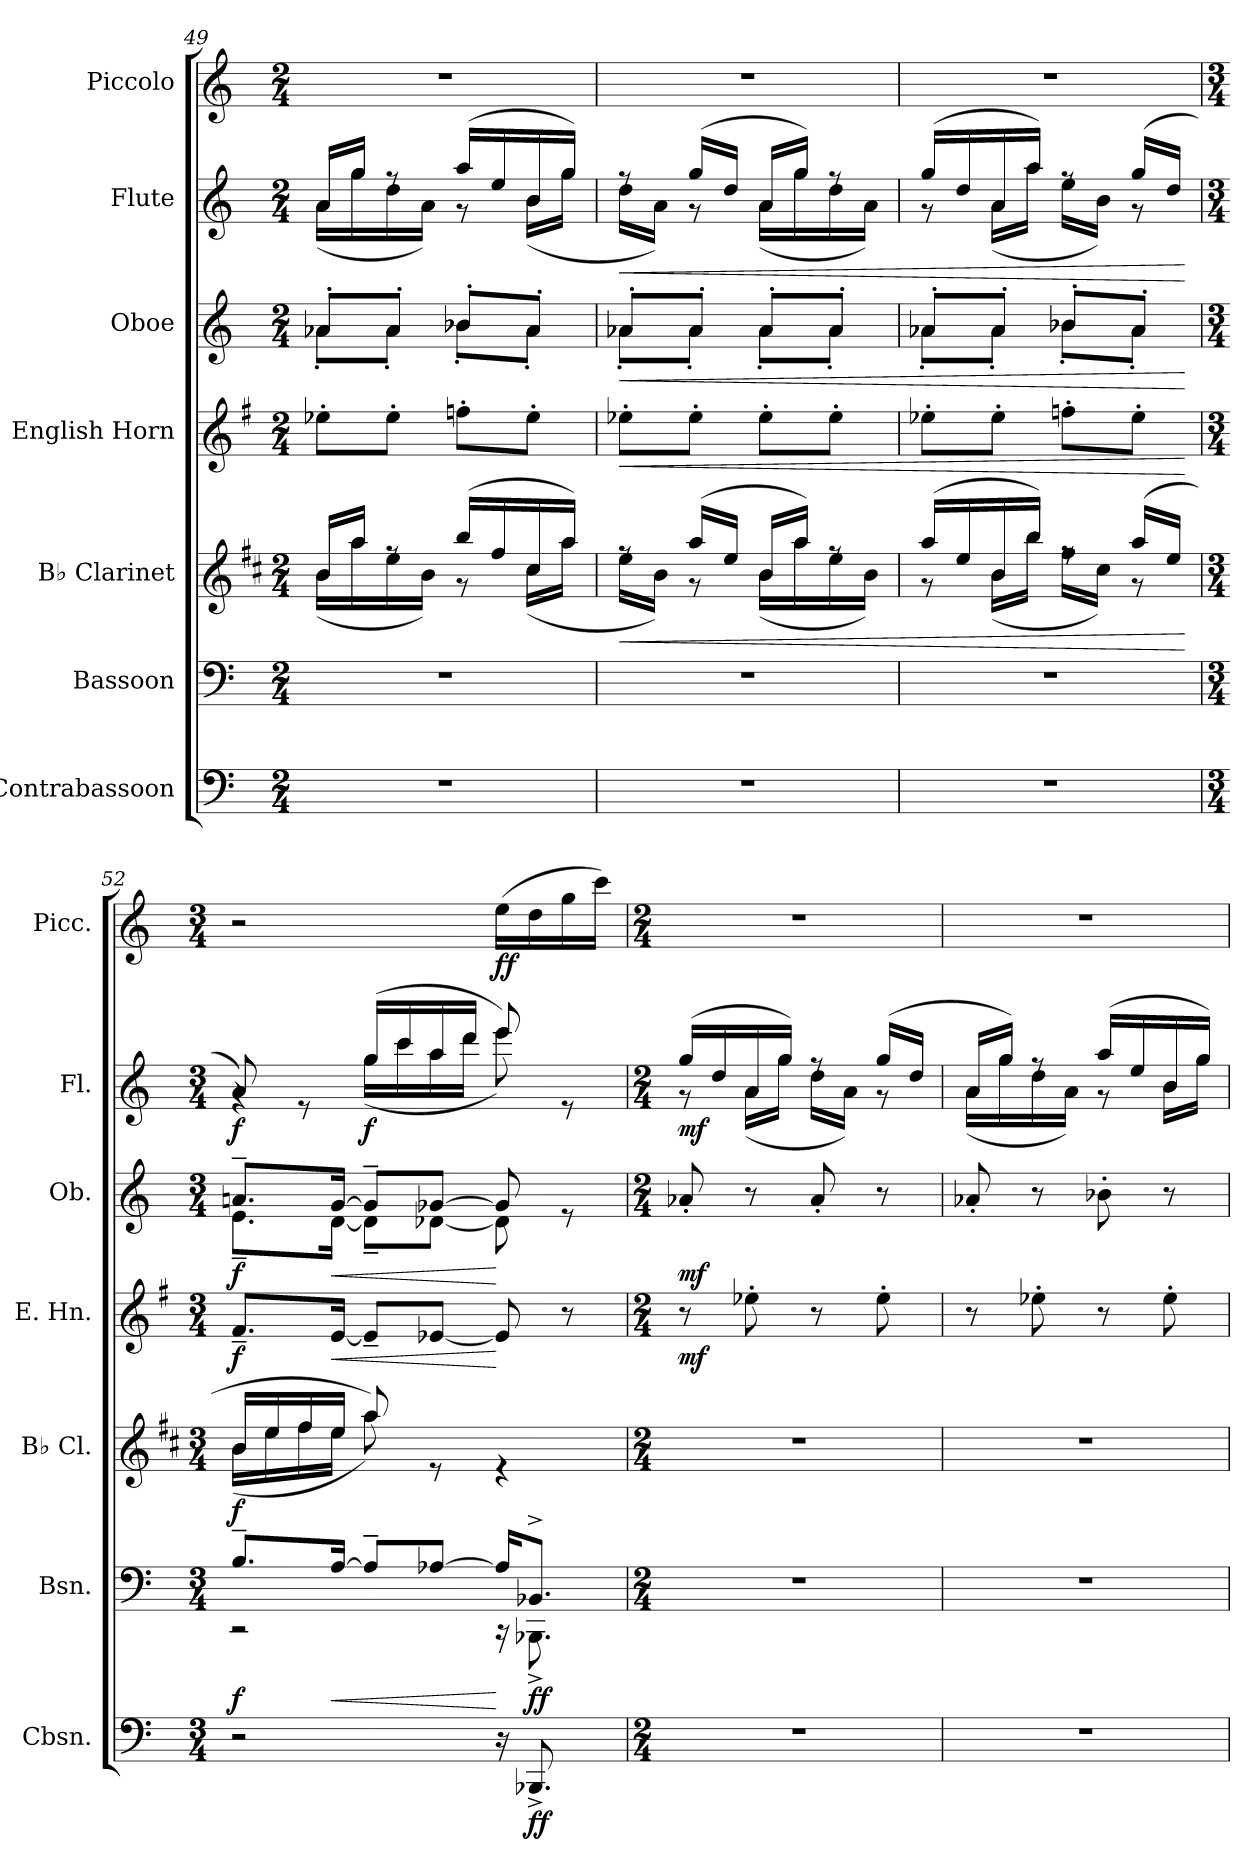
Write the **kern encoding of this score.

**kern	**dynam	**kern	**dynam	**kern	**dynam	**kern	**dynam	**kern	**dynam	**kern	**dynam	**kern	**dynam
*part7	*part7	*part6	*part6	*part5	*part5	*part4	*part4	*part3	*part3	*part2	*part2	*part1	*part1
*staff7	*staff7	*staff6	*staff6	*staff5	*staff5	*staff4	*staff4	*staff3	*staff3	*staff2	*staff2	*staff1	*staff1
*I"Contrabassoon	*	*I"Bassoon	*	*I"B♭ Clarinet	*	*I"English Horn	*	*I"Oboe	*	*I"Flute	*	*I"Piccolo	*
*I'Cbsn.	*	*I'Bsn.	*	*I'B♭ Cl.	*	*I'E. Hn.	*	*I'Ob.	*	*I'Fl.	*	*I'Picc.	*
*clefF4	*	*clefF4	*	*clefG2	*	*clefG2	*	*clefG2	*	*clefG2	*	*clefG2	*
*ITrd7c12	*	*	*	*ITrd1c2	*	*ITrd4c7	*	*	*	*	*	*ITrd-7c-12	*
*k[]	*	*k[]	*	*k[]	*	*k[]	*	*k[]	*	*k[]	*	*k[]	*
*M2/4	*	*M2/4	*	*M2/4	*	*M2/4	*	*M2/4	*	*M2/4	*	*M2/4	*
=49	=49	=49	=49	=49	=49	=49	=49	=49	=49	=49	=49	=49	=49
*	*	*	*	*^	*	*	*	*^	*	*^	*	*	*
2r	.	2r	.	16a/LL	(16a\LL	.	8a-X'\L	.	8a-X'/L	8a-'\L	.	16a/LL	(16a\LL	.	2r	.
.	.	.	.	16gg/JJ	16gg\	.	.	.	.	.	.	16gg/JJ	16gg\	.	.	.
.	.	.	.	8rff	16dd\	.	8a-'\J	.	8a-'/J	8a-'\J	.	8rff	16dd\	.	.	.
.	.	.	.	.	16a\JJ)	.	.	.	.	.	.	.	16a\JJ)	.	.	.
.	.	.	.	(16aa/LL	8r	.	8b-X'\L	.	8b-X'/L	8b-'\L	.	(16aa/LL	8r	.	.	.
.	.	.	.	16ee/	.	.	.	.	.	.	.	16ee/	.	.	.	.
.	.	.	.	16b/	(16b\LL	.	8a-'\J	.	8a-'/J	8a-'\J	.	16b/	(16b\LL	.	.	.
.	.	.	.	16gg/JJ)	16gg\JJ	.	.	.	.	.	.	16gg/JJ)	16gg\JJ	.	.	.
=50	=50	=50	=50	=50	=50	=50	=50	=50	=50	=50	=50	=50	=50	=50	=50	=50
!	!	!	!	!	!	!LO:HP:b	!	!LO:HP:b	!	!	!LO:HP:b	!	!	!LO:HP:b	!	!
2r	.	2r	.	8rff	16dd\LL	<	8a-X'\L	<	8a-X'/L	8a-'\L	<	8rff	16dd\LL	<	2r	.
.	.	.	.	.	16a\JJ)	.	.	.	.	.	.	.	16a\JJ)	.	.	.
.	.	.	.	(16gg/LL	8r	.	8a-'\J	.	8a-'/J	8a-'\J	.	(16gg/LL	8r	.	.	.
.	.	.	.	16dd/JJ	.	.	.	.	.	.	.	16dd/JJ	.	.	.	.
.	.	.	.	16a/LL	(16a\LL	.	8a-'\L	.	8a-'/L	8a-'\L	.	16a/LL	(16a\LL	.	.	.
.	.	.	.	16gg/JJ)	16gg\	.	.	.	.	.	.	16gg/JJ)	16gg\	.	.	.
.	.	.	.	8rff	16dd\	.	8a-'\J	.	8a-'/J	8a-'\J	.	8rff	16dd\	.	.	.
.	.	.	.	.	16a\JJ)	.	.	.	.	.	.	.	16a\JJ)	.	.	.
=51	=51	=51	=51	=51	=51	=51	=51	=51	=51	=51	=51	=51	=51	=51	=51	=51
2r	.	2r	.	(16gg/LL	8r	.	8a-X'\L	.	8a-X'/L	8a-'\L	.	(16gg/LL	8r	.	2r	.
.	.	.	.	16dd/	.	.	.	.	.	.	.	16dd/	.	.	.	.
.	.	.	.	16a/	(16a\LL	.	8a-'\J	.	8a-'/J	8a-'\J	.	16a/	(16a\LL	.	.	.
.	.	.	.	16aa/JJ)	16aa\JJ	.	.	.	.	.	.	16aa/JJ)	16aa\JJ	.	.	.
.	.	.	.	8rff	16ee\LL	.	8b-X'\L	.	8b-X'/L	8b-'\L	.	8rff	16ee\LL	.	.	.
.	.	.	.	.	16b\JJ)	.	.	.	.	.	.	.	16b\JJ)	.	.	.
.	.	.	.	(16gg/LL	8r	.	8a-'\J	.	8a-'/J	8a-'\J	.	(16gg/LL	8r	.	.	.
.	.	.	.	16dd/JJ	.	.	.	.	.	.	.	16dd/JJ	.	.	.	.
*	*	*	*	*	*	*	*	*	*v	*v	*	*	*	*	*	*
*	*	*	*	*v	*v	*	*	*	*	*	*v	*v	*	*	*
.	.	.	.	.	[	.	[	.	[	.	[	.	.
=52	=52	=52	=52	=52	=52	=52	=52	=52	=52	=52	=52	=52	=52
*M3/4	*	*M3/4	*	*M3/4	*	*M3/4	*	*M3/4	*	*M3/4	*	*M3/4	*
*	*	*^	*	*^	*	*	*	*^	*	*^	*	*	*
!	!	!	!	!LO:DY:b	!	!	!LO:DY:b	!	!LO:DY:b	!	!	!LO:DY:b	!	!	!LO:DY:b	!	!
2r	.	8.B~/L	2r	f	16a/LL	(16a\LL	f	8.B~/L	f	8.ani~/L	8.e~\L	f	8a/)	4rg	f	2r	.
.	.	.	.	.	16dd/	16dd\	.	.	.	.	.	.	.	.	.	.	.
.	.	.	.	.	16ee/	16ee\	.	.	.	.	.	.	8re	.	.	.	.
!	!	!	!	!LO:HP:b	!	!	!	!	!LO:HP:b	!	!	!LO:HP:b	!	!	!	!	!
.	.	[16A/Jk	.	<	16dd/JJ	16dd\JJ	.	[16A/Jk	<	[16g/Jk	[16d\Jk	<	.	.	.	.	.
!	!	!	!	!	!	!	!	!	!	!	!	!	!	!	!LO:DY:b	!	!
.	.	8A~/L]	.	.	8gg/)	8gg\)	.	8A~/L]	.	8g~/L]	8d~\L]	.	(16gg/LL	(16gg\LL	f	.	.
.	.	.	.	.	.	.	.	.	.	.	.	.	16ccc/	16ccc\	.	.	.
.	.	[8A-X/J	.	.	8re	4.ryy	.	[8A-X/J	.	[8g-X/J	[8d-X\J	.	16aa/	16aa\	.	.	.
.	.	.	.	.	.	.	.	.	.	.	.	.	16ddd/JJ	16ddd\JJ	.	.	.
!	!	!	!	!	!	!	!	!	!	!	!	!	!	!	!	!	!LO:DY:b
16r	.	16A-/KL]	16r	[	4re	.	.	8A-/]	[	8g-/]	8d-\]	[	8eee/)	8eee\)	.	(16eee\LL	ff
!	!LO:DY:b	!	!	!LO:DY:b	!	!	!	!	!	!	!	!	!	!	!	!	!
8.BBBB-X^/	ff	8.BB-X^/J	8.BBB-X^\	ff	.	.	.	.	.	.	.	.	.	.	.	16ddd\	.
.	.	.	.	.	.	.	.	8r	.	8re	8ryy	.	8re	8ryy	.	16ggg\	.
.	.	.	.	.	.	.	.	.	.	.	.	.	.	.	.	16cccc\JJ)	.
*	*	*v	*v	*	*	*	*	*	*	*v	*v	*	*	*	*	*	*
*	*	*	*	*v	*v	*	*	*	*	*	*	*	*	*	*
=53	=53	=53	=53	=53	=53	=53	=53	=53	=53	=53	=53	=53	=53	=53
*M2/4	*	*M2/4	*	*M2/4	*	*M2/4	*	*M2/4	*	*M2/4	*	*	*M2/4	*
!	!	!	!	!	!	!	!LO:DY:b	!	!LO:DY:b	!	!	!LO:DY:b	!	!
2r	.	2r	.	2r	.	8r	mf	8a-X'/	mf	(16gg/LL	8r	mf	2r	.
.	.	.	.	.	.	.	.	.	.	16dd/	.	.	.	.
.	.	.	.	.	.	8a-X'\	.	8r	.	16a/	(16a\LL	.	.	.
.	.	.	.	.	.	.	.	.	.	16gg/JJ)	16gg\JJ	.	.	.
.	.	.	.	.	.	8r	.	8a-'/	.	8rff	16dd\LL	.	.	.
.	.	.	.	.	.	.	.	.	.	.	16a\JJ)	.	.	.
.	.	.	.	.	.	8a-'\	.	8r	.	(16gg/LL	8r	.	.	.
.	.	.	.	.	.	.	.	.	.	16dd/JJ	.	.	.	.
=54	=54	=54	=54	=54	=54	=54	=54	=54	=54	=54	=54	=54	=54	=54
2r	.	2r	.	2r	.	8r	.	8a-X'/	.	16a/LL	(16a\LL	.	2r	.
.	.	.	.	.	.	.	.	.	.	16gg/JJ)	16gg\	.	.	.
.	.	.	.	.	.	8a-X'\	.	8r	.	8rff	16dd\	.	.	.
.	.	.	.	.	.	.	.	.	.	.	16a\JJ)	.	.	.
.	.	.	.	.	.	8r	.	8b-X'\	.	(16aa/LL	8r	.	.	.
.	.	.	.	.	.	.	.	.	.	16ee/	.	.	.	.
.	.	.	.	.	.	8a-'\	.	8r	.	16b/	16b\LL	.	.	.
.	.	.	.	.	.	.	.	.	.	16gg/JJ)	16gg\JJ	.	.	.
*	*	*	*	*	*	*	*	*	*	*v	*v	*	*	*
=	=	=	=	=	=	=	=	=	=	=	=	=	=
*-	*-	*-	*-	*-	*-	*-	*-	*-	*-	*-	*-	*-	*-
